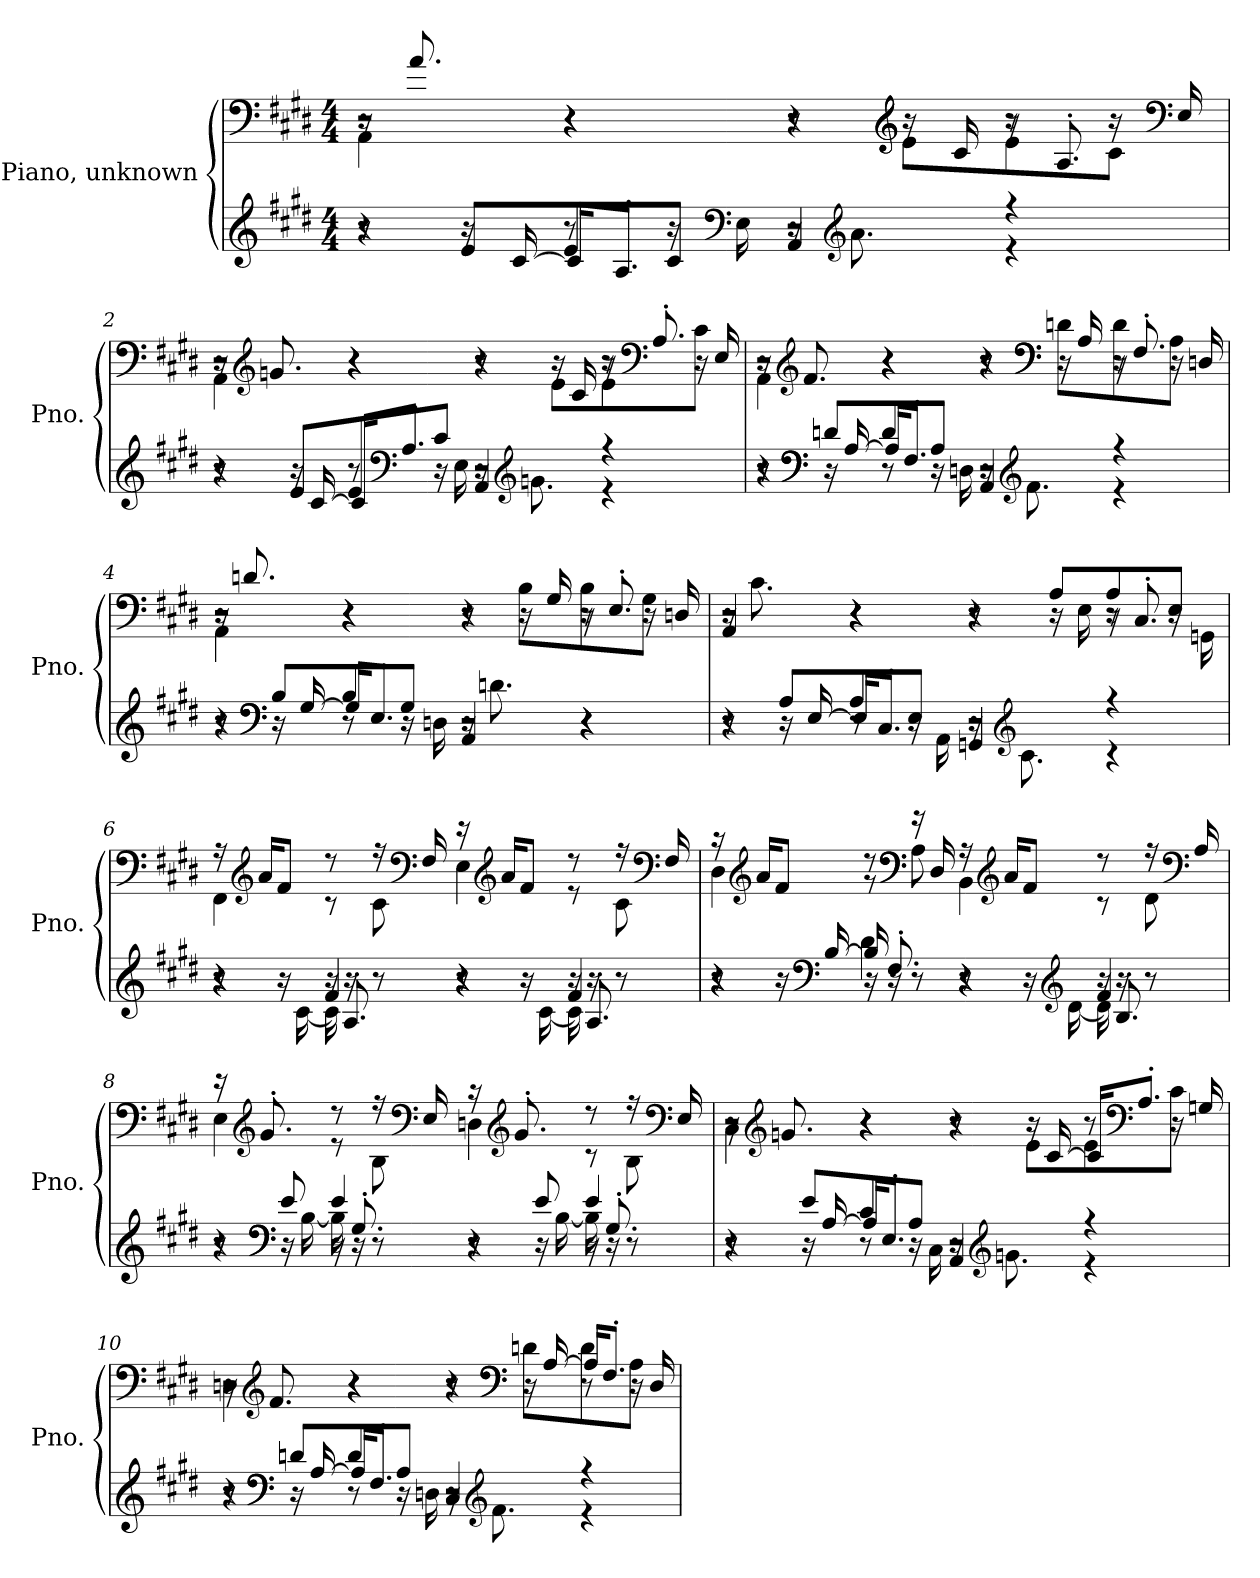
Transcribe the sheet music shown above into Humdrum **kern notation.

**kern	**kern
*part1	*part1
*staff2	*staff1
*I"Piano, unknown	*
*I'Pno.	*
*clefG2	*clefF4
*k[f#c#g#d#]	*k[f#c#g#d#]
*M4/4	*M4/4
*MM120	*MM120
=1	=1
*^	*^
*	*^	*	*^
8r	4r	8r	16r	4AA\	2r
.	.	.	8.a/	.	.
8e/L	.	16r	.	.	.
.	.	[16c#/	.	.	.
8e/	8r	16c#/KL]	4r	4r	.
.	.	8.A'/J	.	.	.
8c#/J	16r	.	.	.	.
*clefF4	*	*	*	*	*
.	16E\	.	.	.	.
2r	16r	4AA/	8r	8r	4r
*clefG2	*	*	*	*	*
.	8.a\	.	.	.	.
*	*	*	*clefG2	*	*
.	.	.	16r	8e\L	.
.	.	.	16c#/	.	.
.	4r	4r	8r	8e\	16r
.	.	.	.	.	8.A'/
.	.	.	16r	8c#\J	.
*	*	*	*clefF4	*	*
.	.	.	16E/	.	.
!!LO:LB:g=z	!!	!!
=2	=2	=2	=2	=2	=2
8r	4r	8r	16r	4AA\	2r
*	*	*	*clefG2	*	*
.	.	.	8.gn/	.	.
8e/L	.	16r	.	.	.
.	.	[16c#/	.	.	.
8e/	8r	16c#/KL]	4r	4r	.
*clefF4	*	*	*	*	*
.	.	8.A'/J	.	.	.
8c#/J	16r	.	.	.	.
.	16E\	.	.	.	.
2r	16r	4AA/	8r	8r	4r
*clefG2	*	*	*	*	*
.	8.gn\	.	.	.	.
.	.	.	16r	8e\L	.
.	.	.	16c#/	.	.
.	4r	4r	8r	8e\	16r
*	*	*	*clefF4	*	*
.	.	.	.	.	8.A'/
.	.	.	16r	8c#\J	.
.	.	.	16E/	.	.
!!LO:LB:g=z	!!	!!
=3	=3	=3	=3	=3	=3
8r	4r	8r	16r	4AA\	2r
*	*	*	*clefG2	*	*
.	.	.	8.f#/	.	.
*clefF4	*	*	*	*	*
8dn/L	.	16r	.	.	.
.	.	[16A/	.	.	.
8d/	8r	16A/KL]	4r	4r	.
.	.	8.F#'/J	.	.	.
8A/J	16r	.	.	.	.
.	16Dn\	.	.	.	.
2r	16r	4AA/	8r	8r	4r
*clefG2	*	*	*	*	*
.	8.f#\	.	.	.	.
*	*	*	*clefF4	*	*
.	.	.	16r	8dn\L	.
.	.	.	16A/	.	.
.	4r	4r	8r	8d\	16r
.	.	.	.	.	8.F#'/
.	.	.	16r	8A\J	.
.	.	.	16Dn/	.	.
!!LO:LB:g=z	!!	!!
=4	=4	=4	=4	=4	=4
8r	4r	8r	16r	4AA\	2r
.	.	.	8.dn/	.	.
*clefF4	*	*	*	*	*
8B/L	.	16r	.	.	.
.	.	[16G#/	.	.	.
8B/	8r	16G#/KL]	4r	4r	.
.	.	8.E'/J	.	.	.
8G#/J	16r	.	.	.	.
.	16Dn\	.	.	.	.
2r	16r	4AA/	8r	8r	4r
.	8.dn\	.	.	.	.
.	.	.	16r	8B\L	.
.	.	.	16G#/	.	.
.	4r	4r	8r	8B\	16r
.	.	.	.	.	8.E'/
.	.	.	16r	8G#\J	.
.	.	.	16Dn/	.	.
=5	=5	=5	=5	=5	=5
8r	4r	8r	4AA/	16r	2r
.	.	.	.	8.c#\	.
8A/L	.	16r	.	.	.
.	.	[16E/	.	.	.
8A/	8r	16E/KL]	4r	4r	.
.	.	8.C#'/J	.	.	.
8E/J	16r	.	.	.	.
.	16AA\	.	.	.	.
2r	16r	4GGn/	8r	8r	4r
*clefG2	*	*	*	*	*
.	8.c#\	.	.	.	.
.	.	.	8A/L	16r	.
.	.	.	.	16E\	.
.	4r	4r	8A/	8r	16r
.	.	.	.	.	8.C#'/
.	.	.	8E/J	16r	.
.	.	.	.	16GGn\	.
*	*	*	*	*v	*v
!!LO:LB:g=z
=6	=6	=6	=6	=6
4r	8r	4r	16r	4FF#\
*	*	*	*clefG2	*
.	.	.	16a/KL	.
.	16r	.	8f#/J	.
.	[16c#\	.	.	.
4f#/	16c#\]	16r	8r	8r
.	16r	8.A'/	.	.
.	8r	.	16r	8c#\
*	*	*	*clefF4	*
.	.	.	16F#/	.
4r	8r	4r	16r	4E\
*	*	*	*clefG2	*
.	.	.	16a/KL	.
.	16r	.	8f#/J	.
.	[16c#\	.	.	.
4f#/	16c#\]	16r	8r	8r
.	16r	8.A'/	.	.
.	8r	.	16r	8c#\
*	*	*	*clefF4	*
.	.	.	16F#/	.
!!LO:LB:g=z	!!
=7	=7	=7	=7	=7
8r	4r	4r	16r	4D#\
*	*	*	*clefG2	*
.	.	.	16a/KL	.
16r	.	.	8f#/J	.
*clefF4	*	*	*	*
[16B/	.	.	.	.
16B/]	4d#\	16r	8r	8r
16r	.	8.F#'/	.	.
*	*	*	*clefF4	*
8r	.	.	16r	8A\
.	.	.	16D#/	.
4r	8r	4r	16r	4BB\
*	*	*	*clefG2	*
.	.	.	16a/KL	.
.	16r	.	8f#/J	.
*clefG2	*	*	*	*
.	[16d#\	.	.	.
4f#/	16d#\]	16r	8r	8r
.	16r	8.B'/	.	.
.	8r	.	16r	8d#\
*	*	*	*clefF4	*
.	.	.	16A/	.
!!LO:PB:g=z	!!
=8	=8	=8	=8	=8
8r	8r	4r	16r	4E\
*	*	*	*clefG2	*
.	.	.	8.g#'/	.
*clefF4	*	*	*	*
8e/	16r	.	.	.
.	[16B\	.	.	.
4e/	16B\]	16r	8r	8r
.	16r	8.G#'/	.	.
.	8r	.	16r	8B\
*	*	*	*clefF4	*
.	.	.	16E/	.
8r	8r	4r	16r	4Dn\
*	*	*	*clefG2	*
.	.	.	8.g#'/	.
8e/	16r	.	.	.
.	[16B\	.	.	.
4e/	16B\]	16r	8r	8r
.	16r	8.G#'/	.	.
.	8r	.	16r	8B\
*	*	*	*clefF4	*
.	.	.	16E/	.
!!LO:LB:g=z
=9	=9	=9	=9	=9
*	*	*	*	*^
8r	4r	8r	16r	4C#\	2r
*	*	*	*clefG2	*	*
.	.	.	8.gn/	.	.
8e/L	.	16r	.	.	.
.	.	[16A/	.	.	.
8c#/	8r	16A/KL]	4r	4r	.
.	.	8.E'/J	.	.	.
8A/J	16r	.	.	.	.
.	16C#\	.	.	.	.
2r	16r	4AA/	4r	8r	8r
*clefG2	*	*	*	*	*
.	8.gn\	.	.	.	.
.	.	.	.	8e\L	16r
.	.	.	.	.	[16c#/
.	4r	4r	8r	8e\	16c#/KL]
*	*	*	*clefF4	*	*
.	.	.	.	.	8.A'/J
.	.	.	16r	8c#\J	.
.	.	.	16Gn/	.	.
!!LO:LB:g=z	!!	!!
=10	=10	=10	=10	=10	=10
8r	4r	8r	16r	4Dn\	2r
*	*	*	*clefG2	*	*
.	.	.	8.f#/	.	.
*clefF4	*	*	*	*	*
8dn/L	.	16r	.	.	.
.	.	[16A/	.	.	.
8d/	8r	16A/KL]	4r	4r	.
.	.	8.F#'/J	.	.	.
8A/J	16r	.	.	.	.
.	16Dn\	.	.	.	.
2r	16r	4C#/	4r	8r	8r
*clefG2	*	*	*	*	*
.	8.f#\	.	.	.	.
*	*	*	*clefF4	*	*
.	.	.	.	8dn\L	16r
.	.	.	.	.	[16A/
.	4r	4r	8r	8d\	16A/KL]
.	.	.	.	.	8.F#'/J
.	.	.	16r	8A\J	.
.	.	.	16D/	.	.
*v	*v	*v	*	*	*
*	*v	*v	*v
=	=
*-	*-
